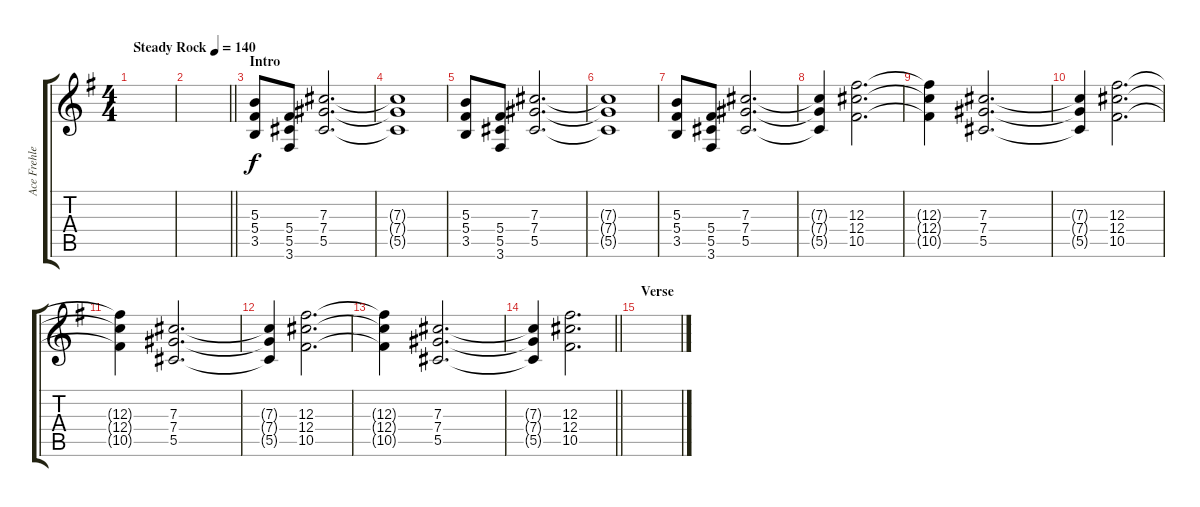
\track ("Ace Frehley" "Ace Frehle") {instrument distortionguitar}
\staff {score tabs}
\tuning (Eb4 Bb3 Gb3 Db3 Ab2 Eb2) {hide}
\ts (4 4)
\tempo (140 "Steady Rock")
\clef g2
\ks g
|
\barLineRight lightlight
|
\section ("" "Intro")
(5.3 5.4 3.5).8 (5.4 5.5 3.6).8 (7.3 7.4 5.5).2{d} |
(7.3{t} 7.4{t} 5.5{t}).1 |
(5.3 5.4 3.5).8 (5.4 5.5 3.6).8 (7.3 7.4 5.5).2{d} |
(7.3{t} 7.4{t} 5.5{t}).1 |
(5.3 5.4 3.5).8 (5.4 5.5 3.6).8 (7.3 7.4 5.5).2{d} |
(7.3{t} 7.4{t} 5.5{t}).4 (12.3 12.4 10.5).2{d} |
(12.3{t} 12.4{t} 10.5{t}).4 (7.3 7.4 5.5).2{d} |
(7.3{t} 7.4{t} 5.5{t}).4 (12.3 12.4 10.5).2{d} |
(12.3{t} 12.4{t} 10.5{t}).4 (7.3 7.4 5.5).2{d} |
(7.3{t} 7.4{t} 5.5{t}).4 (12.3 12.4 10.5).2{d} |
(12.3{t} 12.4{t} 10.5{t}).4 (7.3 7.4 5.5).2{d} |
\barLineRight lightlight
(7.3{t} 7.4{t} 5.5{t}).4 (12.3 12.4 10.5).2{d} |
\section ("" "Verse")
